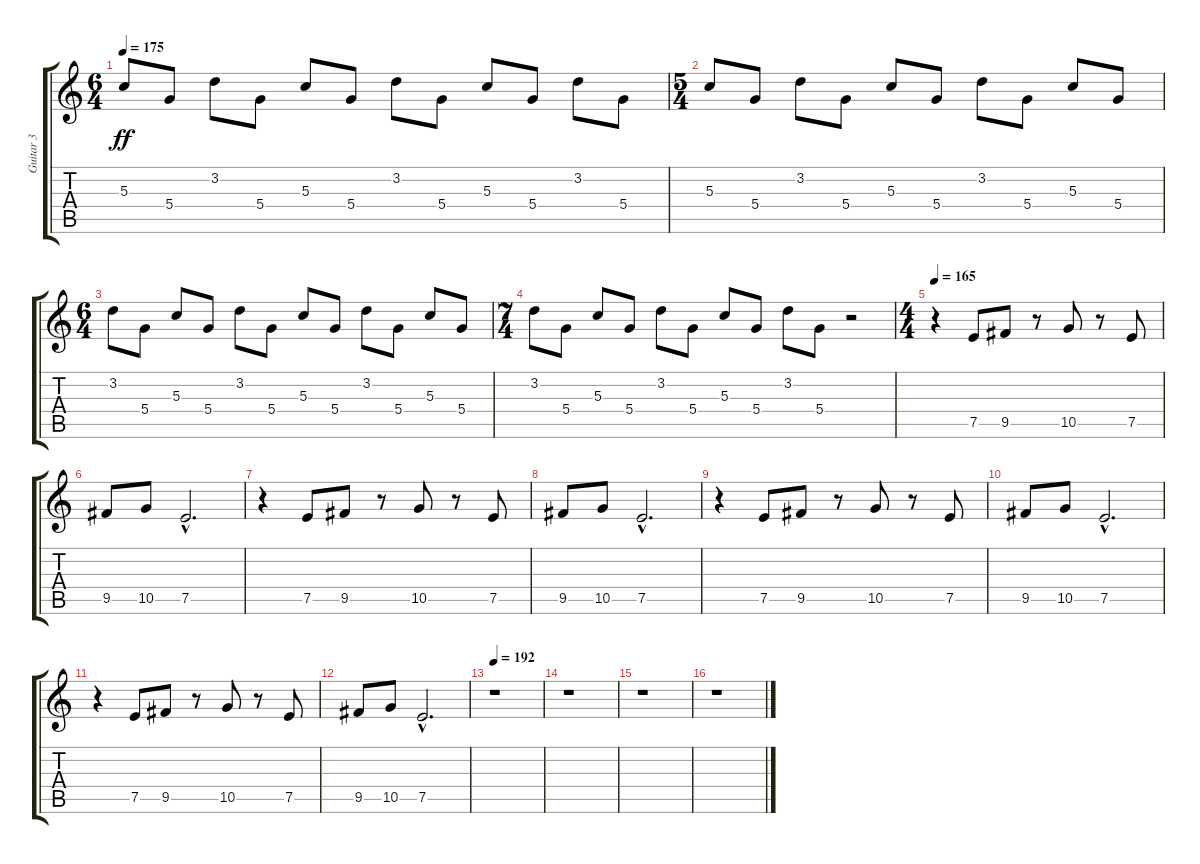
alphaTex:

\track ("Guitar 3" "Guitar 3") {instrument distortionguitar}
\staff {score tabs}
\tuning (E4 B3 G3 D3 A2 E2) {hide}
\ts (6 4)
\tempo 175
\clef g2
\ks c
5.3.8{dy ff} 5.4.8 3.2.8 5.4.8 5.3.8 5.4.8 3.2.8 5.4.8 5.3.8 5.4.8 3.2.8 5.4.8 |
\ts (5 4)
5.3.8 5.4.8 3.2.8 5.4.8 5.3.8 5.4.8 3.2.8 5.4.8 5.3.8 5.4.8 |
\ts (6 4)
3.2.8 5.4.8 5.3.8 5.4.8 3.2.8 5.4.8 5.3.8 5.4.8 3.2.8 5.4.8 5.3.8 5.4.8 |
\ts (7 4)
3.2.8 5.4.8 5.3.8 5.4.8 3.2.8 5.4.8 5.3.8 5.4.8 3.2.8 5.4.8 r.2{volume 13 balance 2 instrument distortionguitar} |
\ts (4 4)
\tempo 165
r.4 7.5.8 9.5.8 r.8 10.5.8 r.8 7.5.8 |
9.5.8 10.5.8 7.5{hac}.2{d} |
r.4 7.5.8 9.5.8 r.8 10.5.8 r.8 7.5.8 |
9.5.8 10.5.8 7.5{hac}.2{d} |
r.4 7.5.8 9.5.8 r.8 10.5.8 r.8 7.5.8 |
9.5.8 10.5.8 7.5{hac}.2{d} |
r.4 7.5.8 9.5.8 r.8 10.5.8 r.8 7.5.8 |
9.5.8 10.5.8 7.5{hac}.2{d} |
\tempo 192
r.1 |
r.1 |
r.1 |
r.1
